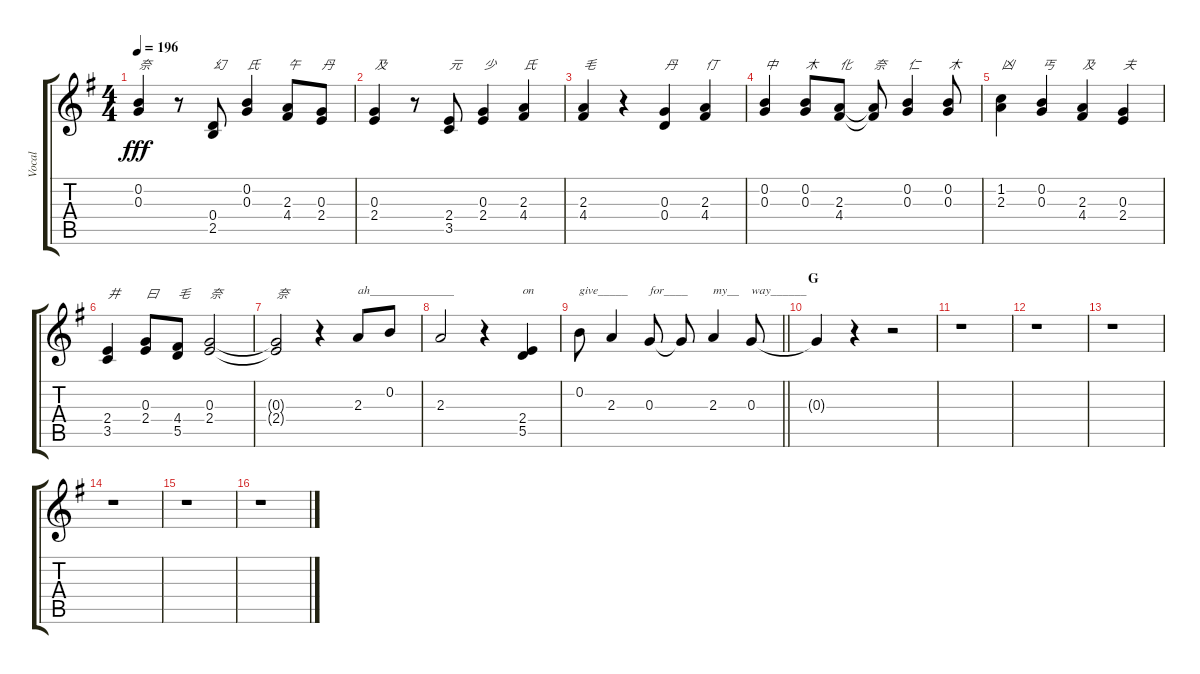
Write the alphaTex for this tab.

\track ("Vocal" "Vocal") {instrument contrabass}
\staff {score tabs}
\tuning (E4 B3 G3 D3 A2 E2) {hide}
\ts (4 4)
\tempo 196
\clef g2
\ks g
(0.2{t} 0.3{t}).4{txt "奈" dy fff} r.8 (0.4 2.5).8{txt "幻"} (0.2 0.3).4{txt "氏"} (2.3 4.4).8{txt "午"} (0.3 2.4).8{txt "丹"} |
(0.3 2.4).4{txt "及"} r.8 (2.4 3.5).8{txt "元"} (0.3 2.4).4{txt "少"} (2.3 4.4).4{txt "氏"} |
(2.3 4.4).4{txt "毛"} r.4 (0.3 0.4).4{txt "丹"} (2.3 4.4).4{txt "仃"} |
(0.2 0.3).4{txt "中"} (0.2 0.3).8{txt "木"} (2.3 4.4).8{txt "化"} (2.3{t} 4.4{t}).8{txt "奈"} (0.2 0.3).4{txt "仁"} (0.2 0.3).8{txt "木"} |
(1.2 2.3).4{txt "凶"} (0.2 0.3).4{txt "丐"} (2.3 4.4).4{txt "及"} (0.3 2.4).4{txt "夫"} |
(2.4 3.5).4{txt "井"} (0.3 2.4).8{txt "曰"} (4.4 5.5).8{txt "毛"} (0.3 2.4).2{txt "奈"} |
(0.3{t} 2.4{t}).2{txt "奈"} r.4 2.3.8{txt "ah______________"} 0.2.8 |
2.3.2 r.4 (2.4 5.5).4{txt "on"} |
\barLineRight lightlight
0.2.8{txt "give_____"} 2.3.4 0.3.8{txt "for____"} 0.3{t}.8 2.3.4{txt "my__"} 0.3.8{txt "way______"} |
\section ("" "G")
0.3{t}.4 r.4 r.2 |
r.1 |
r.1 |
r.1 |
r.1 |
r.1 |
r.1
